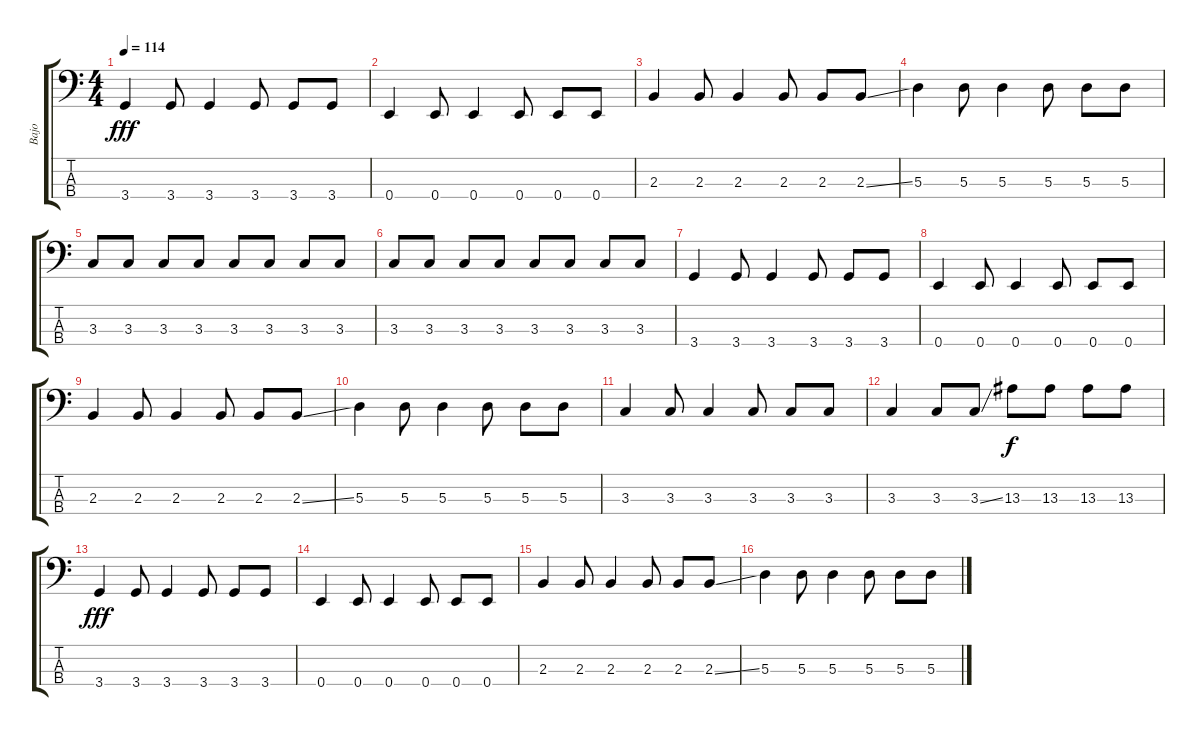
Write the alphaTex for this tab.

\track ("Bajo" "Bajo") {instrument electricbassfinger}
\staff {score tabs}
\tuning (G2 D2 A1 E1) {hide}
\ts (4 4)
\tempo 114
\clef f4
\ks c
3.4.4{dy fff volume 16} 3.4.8 3.4.4 3.4.8 3.4.8 3.4.8 |
0.4.4 0.4.8 0.4.4 0.4.8 0.4.8 0.4.8 |
2.3.4 2.3.8 2.3.4 2.3.8 2.3.8 2.3{ss}.8 |
5.3.4 5.3.8 5.3.4 5.3.8 5.3.8 5.3.8 |
3.3.8 3.3.8 3.3.8 3.3.8 3.3.8 3.3.8 3.3.8 3.3.8 |
3.3.8 3.3.8 3.3.8 3.3.8 3.3.8 3.3.8 3.3.8 3.3.8 |
3.4.4{volume 16} 3.4.8 3.4.4 3.4.8 3.4.8 3.4.8 |
0.4.4 0.4.8 0.4.4 0.4.8 0.4.8 0.4.8 |
2.3.4 2.3.8 2.3.4 2.3.8 2.3.8 2.3{ss}.8 |
5.3.4 5.3.8 5.3.4 5.3.8 5.3.8 5.3.8 |
3.3.4 3.3.8 3.3.4 3.3.8 3.3.8 3.3.8 |
3.3.4 3.3.8 3.3{ss}.8 13.3.8{dy f} 13.3.8 13.3.8 13.3.8 |
3.4.4{dy fff volume 16} 3.4.8 3.4.4 3.4.8 3.4.8 3.4.8 |
0.4.4 0.4.8 0.4.4 0.4.8 0.4.8 0.4.8 |
2.3.4 2.3.8 2.3.4 2.3.8 2.3.8 2.3{ss}.8 |
5.3.4 5.3.8 5.3.4 5.3.8 5.3.8 5.3.8
